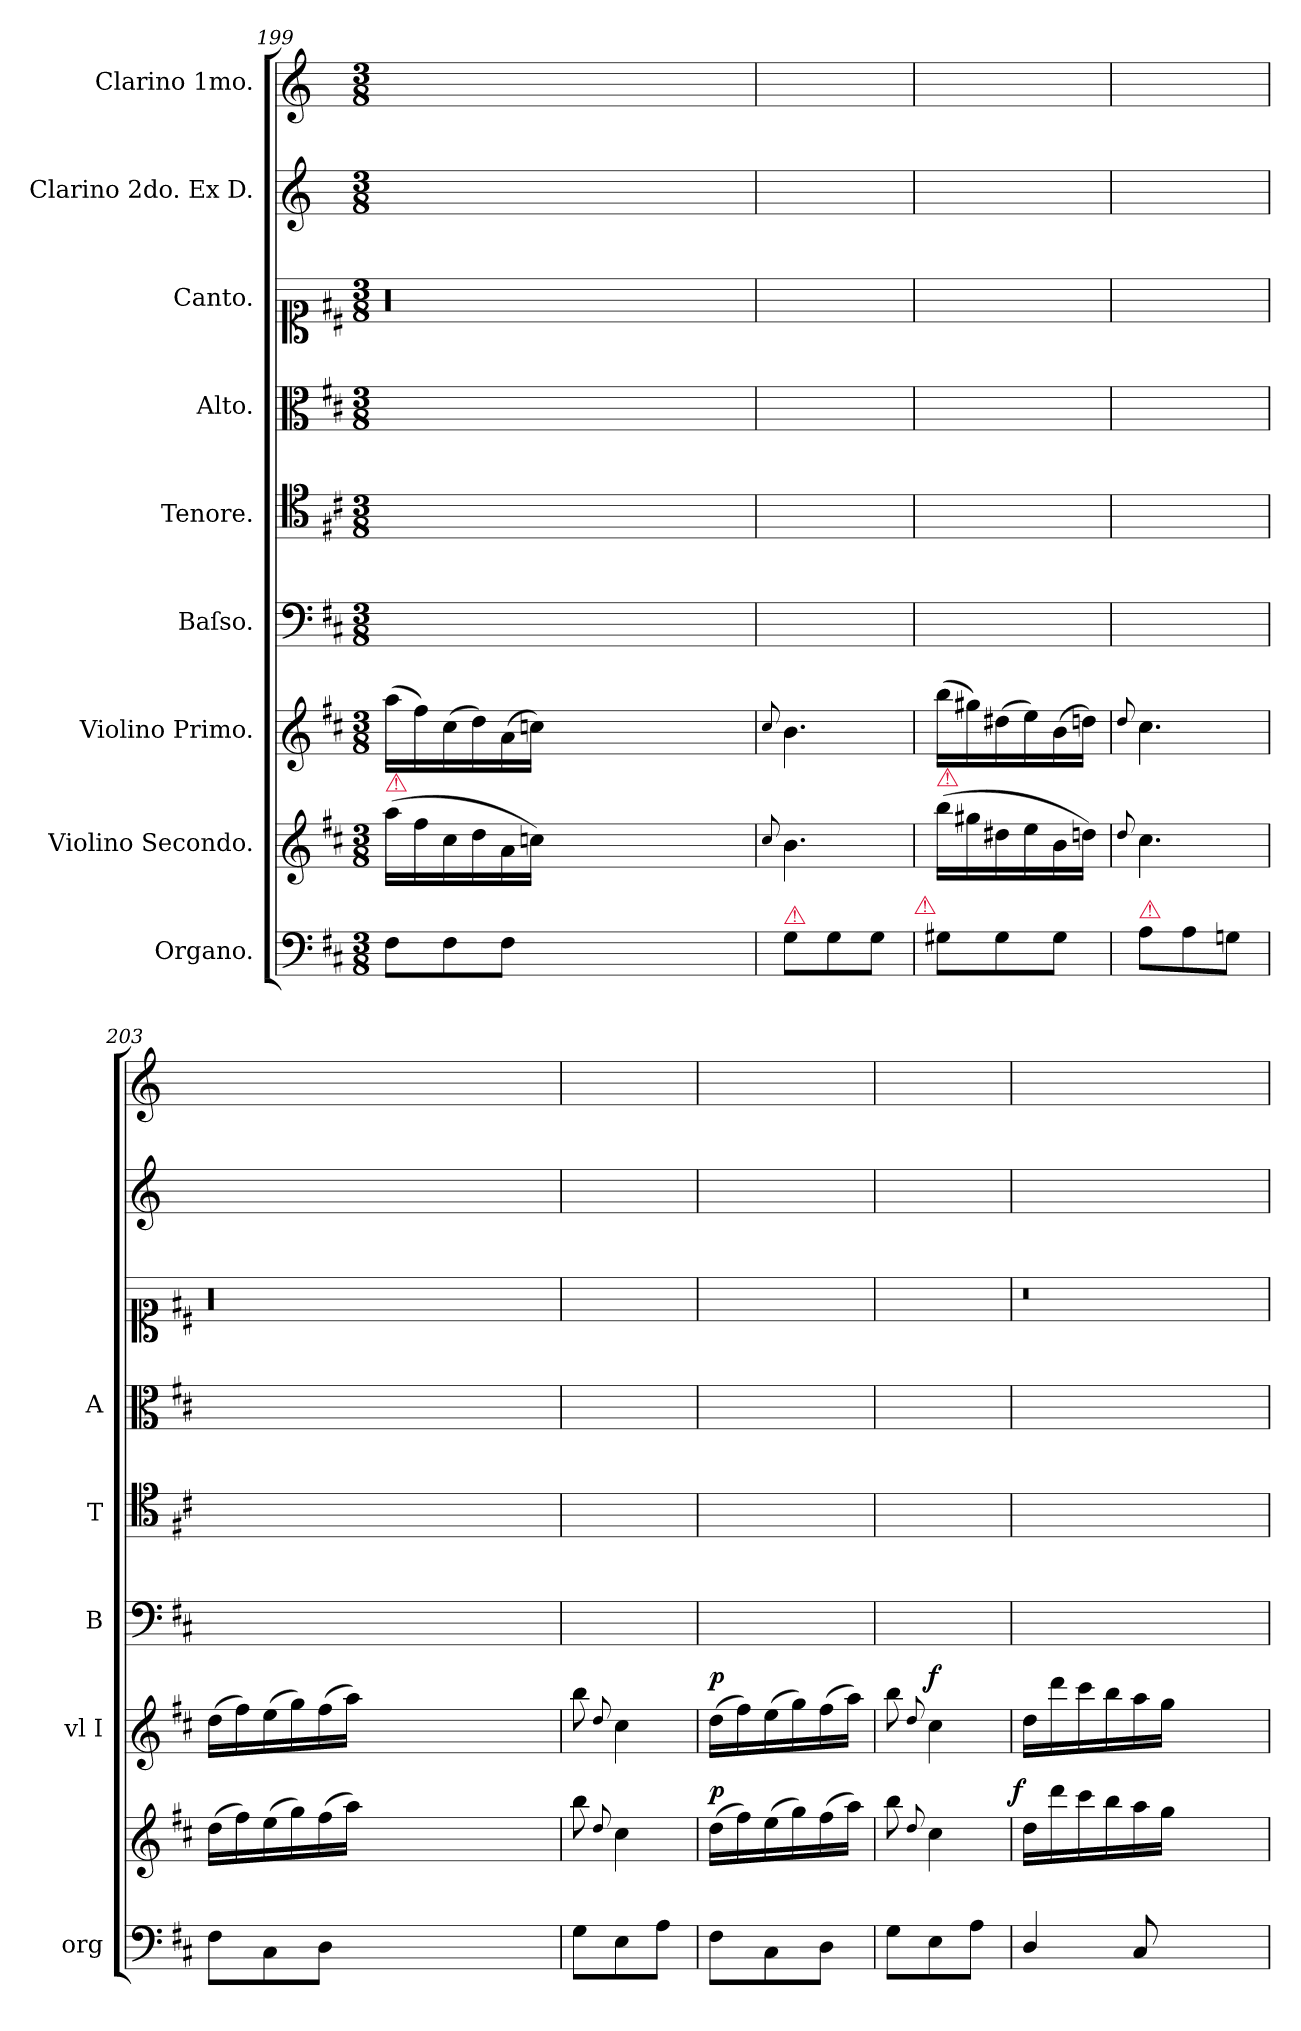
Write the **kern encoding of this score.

**kern	**kern	**dynam	**kern	**dynam	**kern	**kern	**kern	**kern	**kern	**kern
*part9	*part8	*part8	*part7	*part7	*part6	*part5	*part4	*part3	*part2	*part1
*staff9	*staff8	*staff8	*staff7	*staff7	*staff6	*staff5	*staff4	*staff3	*staff2	*staff1
*I"Organo.	*I"Violino Secondo.	*	*I"Violino Primo.	*	*I"Baſso.	*I"Tenore.	*I"Alto.	*I"Canto.	*I"Clarino 2do. Ex D.	*I"Clarino 1mo.
*I'org	*	*	*I'vl I	*	*I'B	*I'T	*I'A	*	*	*
*clefF4	*clefG2	*	*clefG2	*	*clefF4	*clefC4	*clefC3	*clefC1	*clefG2	*clefG2
*	*	*	*	*	*	*	*	*	*ITrd-1c-2	*ITrd-1c-2
*k[f#c#]	*k[f#c#]	*	*k[f#c#]	*	*k[f#c#]	*k[f#c#]	*k[f#c#]	*k[f#c#]	*k[f#c#]	*k[f#c#]
*M3/8	*M3/8	*	*M3/8	*	*M3/8	*M3/8	*M3/8	*M3/8	*M3/8	*M3/8
=199	=199	=199	=199	=199	=199	=199	=199	=199	=199	=199
!	!LO:TX:a:color=crimson:t=⚠	!	!	!	!	!	!	!	!	!
!	!	!	!	!	!	!	!	!LO:N:vis=00	!	!
8F#\L	(>16aa\LL	.	(>16aa\LL	.	4.ryy	4.ryy	4.ryy	1.r	4.ryy	4.ryy
.	16ff#\	.	16ff#\)	.	.	.	.	.	.	.
8F#\	16cc#\	.	(>16cc#\	.	.	.	.	.	.	.
.	16dd\	.	16dd\)	.	.	.	.	.	.	.
8F#\J	16a\	.	(>16a\	.	.	.	.	.	.	.
.	16ccn\JJ)	.	16ccn\JJ)	.	.	.	.	.	.	.
1ryy	1ryy	.	1ryy	.	1ryy	1ryy	1ryy	.	1ryy	1ryy
8ryy	8ryy	.	8ryy	.	8ryy	8ryy	8ryy	.	8ryy	8ryy
=200	=200	=200	=200	=200	=200	=200	=200	=200	=200	=200
.	8qqcc#/	.	8qqcc#/	.	.	.	.	.	.	.
!LO:TX:a:color=crimson:t=⚠	!	!	!	!	!	!	!	!	!	!
8G\L	4.b\	.	4.b\	.	4.ryy	4.ryy	4.ryy	4.ryy	4.ryy	4.ryy
8G\	.	.	.	.	.	.	.	.	.	.
8G\J	.	.	.	.	.	.	.	.	.	.
!LO:TX:a:color=crimson:t=⚠	!	!	!	!	!	!	!	!	!	!
=201	=201	=201	=201	=201	=201	=201	=201	=201	=201	=201
!	!LO:TX:a:color=crimson:t=⚠	!	!	!	!	!	!	!	!	!
8G#X\L	(>16bb\LL	.	(>16bb\LL	.	4.ryy	4.ryy	4.ryy	4.ryy	4.ryy	4.ryy
.	16gg#X\	.	16gg#X\)	.	.	.	.	.	.	.
8G#\	16dd#X\	.	(>16dd#X\	.	.	.	.	.	.	.
.	16ee\	.	16ee\)	.	.	.	.	.	.	.
8G#\J	16b\	.	(>16b\	.	.	.	.	.	.	.
.	16ddn\JJ)	.	16ddn\JJ)	.	.	.	.	.	.	.
=202	=202	=202	=202	=202	=202	=202	=202	=202	=202	=202
.	8qqdd/	.	8qqdd/	.	.	.	.	.	.	.
!LO:TX:a:color=crimson:t=⚠	!	!	!	!	!	!	!	!	!	!
8A\L	4.cc#\	.	4.cc#\	.	4.ryy	4.ryy	4.ryy	4.ryy	4.ryy	4.ryy
8A\	.	.	.	.	.	.	.	.	.	.
8Gn\J	.	.	.	.	.	.	.	.	.	.
=203	=203	=203	=203	=203	=203	=203	=203	=203	=203	=203
!	!	!	!	!	!	!	!	!LO:N:vis=00	!	!
8F#\L	(>16dd\LL	.	(>16dd\LL	.	4.ryy	4.ryy	4.ryy	1.r	4.ryy	4.ryy
.	16ff#\)	.	16ff#\)	.	.	.	.	.	.	.
8C#\	(>16ee\	.	(>16ee\	.	.	.	.	.	.	.
.	16gg\)	.	16gg\)	.	.	.	.	.	.	.
8D\J	(>16ff#\	.	(>16ff#\	.	.	.	.	.	.	.
.	16aa\JJ)	.	16aa\JJ)	.	.	.	.	.	.	.
1ryy	1ryy	.	1ryy	.	1ryy	1ryy	1ryy	.	1ryy	1ryy
8ryy	8ryy	.	8ryy	.	8ryy	8ryy	8ryy	.	8ryy	8ryy
=204	=204	=204	=204	=204	=204	=204	=204	=204	=204	=204
8G\L	8bb\	.	8bb\	.	4.ryy	4.ryy	4.ryy	4.ryy	4.ryy	4.ryy
.	8qqdd/	.	8qqdd/	.	.	.	.	.	.	.
8E\	4cc#\	.	4cc#\	.	.	.	.	.	.	.
8A\J	.	.	.	.	.	.	.	.	.	.
=205	=205	=205	=205	=205	=205	=205	=205	=205	=205	=205
!	!	!LO:DY:a	!	!LO:DY:a	!	!	!	!	!	!
8F#\L	(>16dd\LL	p	(>16dd\LL	p	4.ryy	4.ryy	4.ryy	4.ryy	4.ryy	4.ryy
.	16ff#\)	.	16ff#\)	.	.	.	.	.	.	.
8C#\	(>16ee\	.	(>16ee\	.	.	.	.	.	.	.
.	16gg\)	.	16gg\)	.	.	.	.	.	.	.
8D\J	(>16ff#\	.	(>16ff#\	.	.	.	.	.	.	.
.	16aa\JJ)	.	16aa\JJ)	.	.	.	.	.	.	.
=206	=206	=206	=206	=206	=206	=206	=206	=206	=206	=206
8G\L	8bb\	.	8bb\	.	4.ryy	4.ryy	4.ryy	4.ryy	4.ryy	4.ryy
.	8qqdd/	.	8qqdd/	.	.	.	.	.	.	.
!	!	!	!	!LO:DY:a	!	!	!	!	!	!
8E\	4cc#\	.	4cc#\	f	.	.	.	.	.	.
8A\J	.	.	.	.	.	.	.	.	.	.
=207	=207	=207	=207	=207	=207	=207	=207	=207	=207	=207
!	!	!LO:DY:a:rj	!	!	!	!	!	!LO:N:vis=0	!	!
4D/	16dd\LL	f	16dd\LL	.	4.ryy	4.ryy	4.ryy	2.r	4.ryy	4.ryy
.	16ddd\	.	16ddd\	.	.	.	.	.	.	.
.	16ccc#\	.	16ccc#\	.	.	.	.	.	.	.
.	16bb\	.	16bb\	.	.	.	.	.	.	.
8C#/	16aa\	.	16aa\	.	.	.	.	.	.	.
.	16gg\JJ	.	16gg\JJ	.	.	.	.	.	.	.
4.ryy	4.ryy	.	4.ryy	.	4.ryy	4.ryy	4.ryy	.	4.ryy	4.ryy
=	=	=	=	=	=	=	=	=	=	=
*-	*-	*-	*-	*-	*-	*-	*-	*-	*-	*-
